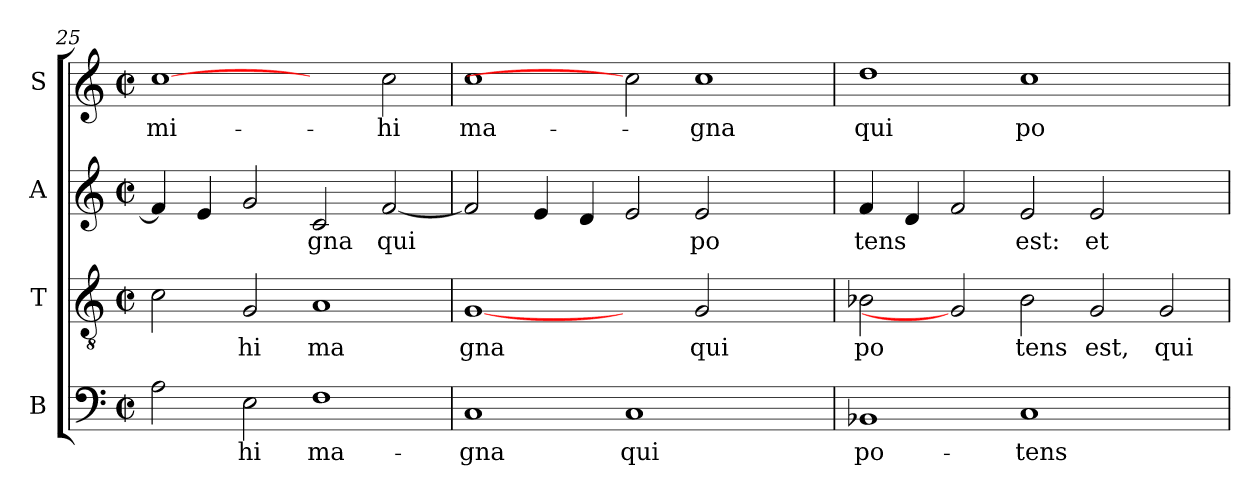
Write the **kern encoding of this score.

**kern	**text	**kern	**text	**kern	**text	**kern	**text
*part4	*part4	*part3	*part3	*part2	*part2	*part1	*part1
*staff4	*staff4	*staff3	*staff3	*staff2	*staff2	*staff1	*staff1
*I"B	*	*I"T	*	*I"A	*	*I"S	*
*I'B	*	*I'T	*	*I'A	*	*I'S	*
*clefF4	*	*clefGv2	*	*clefG2	*	*clefG2	*
*k[]	*	*k[]	*	*k[]	*	*k[]	*
*C:	*	*C:	*	*C:	*	*C:	*
*M2/2	*	*M2/2	*	*M2/2	*	*M2/2	*
*met(c|)	*	*met(c|)	*	*met(c|)	*	*met(c|)	*
=25	=25	=25	=25	=25	=25	=25	=25
!	!LO:LY:b:cj	!	!LO:LY:b:cj	!	!LO:LY:b:cj	!	!LO:LY:b:cj
2A\	--	2c\	.	4f/]	.	[1cc	mi-
!	!	!	!	!	!LO:LY:b:cj	!	!
.	.	.	.	4e/	.	.	.
!	!LO:LY:b:cj	!	!LO:LY:b:cj	!	!LO:LY:b:cj	!	!
2E\	-hi	2G/	hi	2g/	.	.	.
!	!LO:LY:b:cj	!	!LO:LY:b:cj	!	!LO:LY:b:cj	!	!
1F	ma-	1A	ma	2c/	gna	2ryy	.
!	!	!	!	!	!LO:LY:b:cj	!	!LO:LY:b:cj
.	.	.	.	[<2f/	qui	2cc\	-hi
=26	=26	=26	=26	=26	=26	=26	=26
!	!LO:LY:b:cj	!	!LO:LY:b:cj	!	!LO:LY:b:cj	!	!LO:LY:b:cj
1C	-gna	[1G	gna	2f/]	.	1cc	ma-
!	!	!	!	!	!LO:LY:b:cj	!	!
.	.	.	.	4e/	.	.	.
!	!	!	!	!	!LO:LY:b:cj	!	!
.	.	.	.	4d/	.	.	.
!	!LO:LY:b:cj	!	!	!	!LO:LY:b:cj	!	!
1C	qui	2ryy	.	2e/	.	2cc]	.
!	!	!	!LO:LY:b:cj	!	!LO:LY:b:cj	!	!LO:LY:b:cj
.	.	2G/	qui	2e/	po	1cc	-gna
2ryy	.	2ryy	.	2ryy	.	.	.
=27	=27	=27	=27	=27	=27	=27	=27
!	!LO:LY:b:cj	!	!LO:LY:b:cj	!	!LO:LY:b:cj	!	!LO:LY:b:cj
1BB-X	po-	2B-X\	po	4f/	tens	1dd	qui
!	!	!	!	!	!LO:LY:b:cj	!	!
.	.	.	.	4d/	.	.	.
!	!	!	!	!	!LO:LY:b:cj	!	!
.	.	2G]	.	2f/	.	.	.
!	!LO:LY:b:cj	!	!LO:LY:b:cj	!	!LO:LY:b:cj	!	!LO:LY:b:cj
1C	-tens	2B-\	tens	2e/	est:	1cc	po-
!	!	!	!LO:LY:b:cj	!	!LO:LY:b:cj	!	!
.	.	2G/	est,	2e/	et	.	.
!	!	!	!LO:LY:b:cj	!	!	!	!
2ryy	.	2G/	qui	2ryy	.	2ryy	.
=	=	=	=	=	=	=	=
*-	*-	*-	*-	*-	*-	*-	*-
